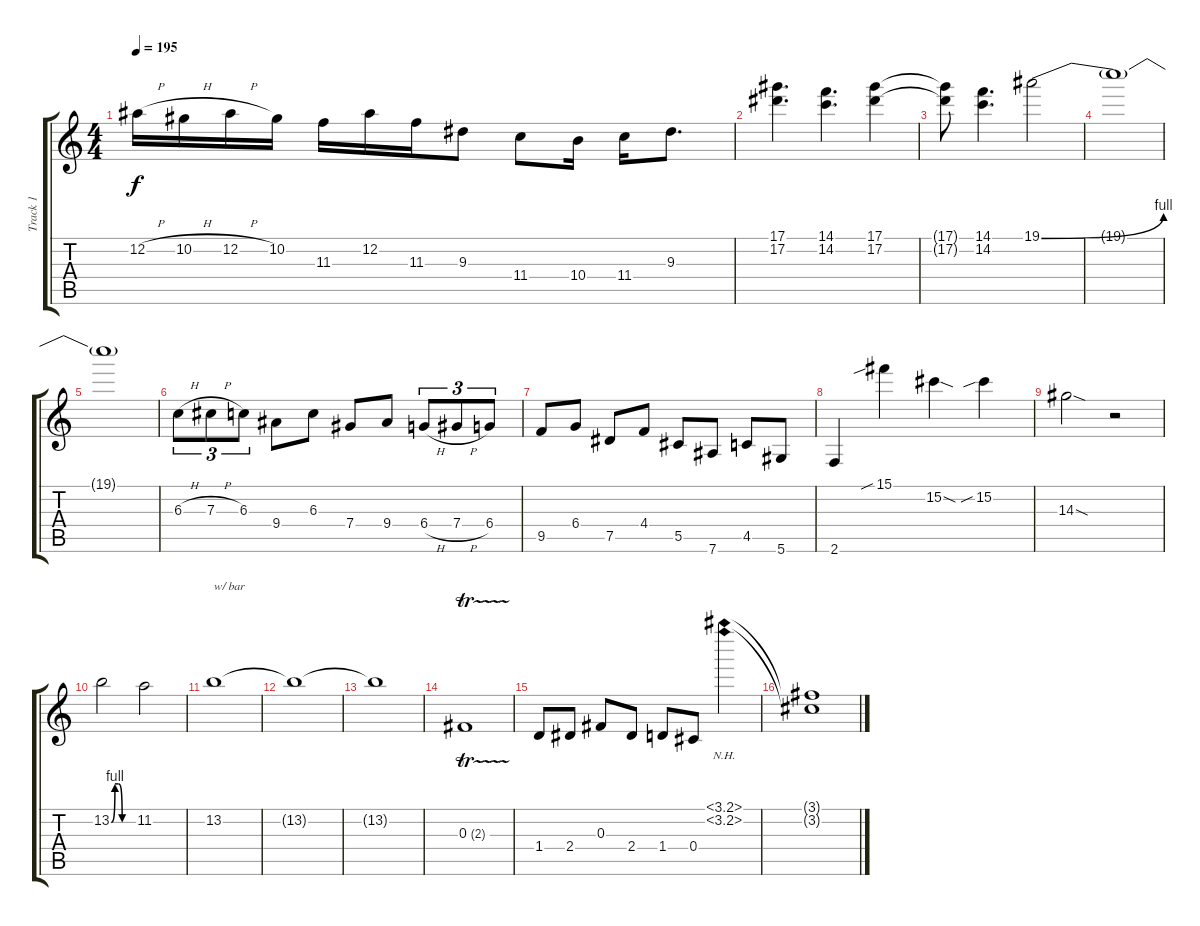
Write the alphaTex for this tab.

\track ("Track 1" "Track 1") {instrument distortionguitar}
\staff {score tabs}
\tuning (Eb4 Bb3 Gb3 Db3 Ab2 Eb2) {hide}
\ts (4 4)
\tempo 195
\clef g2
\ks c
12.2{h}.16{dy f} 10.2{h}.16 12.2{h}.16 10.2.16 11.3.16 12.2.16 11.3.16 9.3.8 11.4.8 10.4.16 11.4.16 9.3.8{d} |
(17.1 17.2).4{d} (14.1 14.2).4{d} (17.1 17.2).4 |
(17.1{t} 17.2{t}).8 (14.1 14.2).4{d} 19.1{be (bend 0 0 60 4)}.2 |
19.1{t}.1 |
19.1{t}.1 |
6.3{h}.8{tu (3 2)} 7.3{h}.8{tu (3 2)} 6.3.8{tu (3 2)} 9.4.8 6.3.8 7.4.8 9.4.8 6.4{h}.8{tu (3 2)} 7.4{h}.8{tu (3 2)} 6.4.8{tu (3 2)} |
9.5.8 6.4.8 7.5.8 4.4.8 5.5.8 7.6.8 4.5.8 5.6.8 |
2.6.4 15.1{sib}.4 15.2{sod}.4 15.2{sib}.4 |
14.3{sod}.2 r.2 |
13.2{be (custom 0 0 10 4 20 4 30 0 60 0)}.2 11.2.2 |
13.2.1{txt "w/ bar"} |
13.2{t}.1 |
13.2{t}.1 |
0.3{tr (2 16)}.1 |
1.4.8 2.4.8 0.3.8 2.4.8 1.4.8 0.4.8 (3.1{nh} 3.2{nh}).4 |
(3.1{t} 3.2{t}).1
